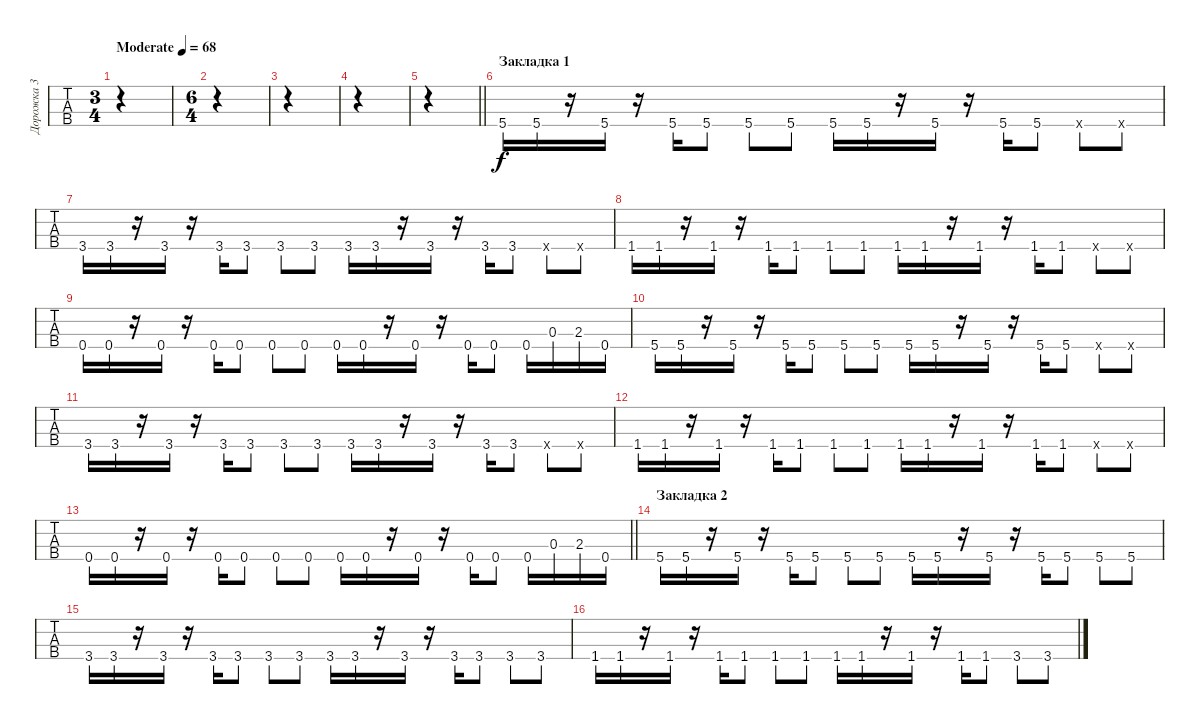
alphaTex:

\track ("Дорожка 3" "Дорожка 3") {instrument electricbassfinger}
\staff {tabs}
\tuning (Eb2 Bb1 F1 C1) {hide}
\ts (3 4)
\tempo (68 "Moderate")
\clef f4
\ks fminor
|
\ts (6 4)
|
|
|
\barLineRight lightlight
|
\section ("" "Закладка 1")
5.4.16 5.4.16 r.16 5.4.16 r.16 5.4.16 5.4.8 5.4.8 5.4.8 5.4.16 5.4.16 r.16 5.4.16 r.16 5.4.16 5.4.8 5.4{x}.8 5.4{x}.8 |
3.4.16 3.4.16 r.16 3.4.16 r.16 3.4.16 3.4.8 3.4.8 3.4.8 3.4.16 3.4.16 r.16 3.4.16 r.16 3.4.16 3.4.8 3.4{x}.8 3.4{x}.8 |
1.4.16 1.4.16 r.16 1.4.16 r.16 1.4.16 1.4.8 1.4.8 1.4.8 1.4.16 1.4.16 r.16 1.4.16 r.16 1.4.16 1.4.8 1.4{x}.8 1.4{x}.8 |
0.4.16 0.4.16 r.16 0.4.16 r.16 0.4.16 0.4.8 0.4.8 0.4.8 0.4.16 0.4.16 r.16 0.4.16 r.16 0.4.16 0.4.8 0.4.16 0.3.16 2.3.16 0.4.16 |
5.4.16 5.4.16 r.16 5.4.16 r.16 5.4.16 5.4.8 5.4.8 5.4.8 5.4.16 5.4.16 r.16 5.4.16 r.16 5.4.16 5.4.8 5.4{x}.8 5.4{x}.8 |
3.4.16 3.4.16 r.16 3.4.16 r.16 3.4.16 3.4.8 3.4.8 3.4.8 3.4.16 3.4.16 r.16 3.4.16 r.16 3.4.16 3.4.8 3.4{x}.8 3.4{x}.8 |
1.4.16 1.4.16 r.16 1.4.16 r.16 1.4.16 1.4.8 1.4.8 1.4.8 1.4.16 1.4.16 r.16 1.4.16 r.16 1.4.16 1.4.8 1.4{x}.8 1.4{x}.8 |
\barLineRight lightlight
0.4.16 0.4.16 r.16 0.4.16 r.16 0.4.16 0.4.8 0.4.8 0.4.8 0.4.16 0.4.16 r.16 0.4.16 r.16 0.4.16 0.4.8 0.4.16 0.3.16 2.3.16 0.4.16 |
\section ("" "Закладка 2")
5.4.16 5.4.16 r.16 5.4.16 r.16 5.4.16 5.4.8 5.4.8 5.4.8 5.4.16 5.4.16 r.16 5.4.16 r.16 5.4.16 5.4.8 5.4.8 5.4.8 |
3.4.16 3.4.16 r.16 3.4.16 r.16 3.4.16 3.4.8 3.4.8 3.4.8 3.4.16 3.4.16 r.16 3.4.16 r.16 3.4.16 3.4.8 3.4.8 3.4.8 |
1.4.16 1.4.16 r.16 1.4.16 r.16 1.4.16 1.4.8 1.4.8 1.4.8 1.4.16 1.4.16 r.16 1.4.16 r.16 1.4.16 1.4.8 3.4.8 3.4.8
